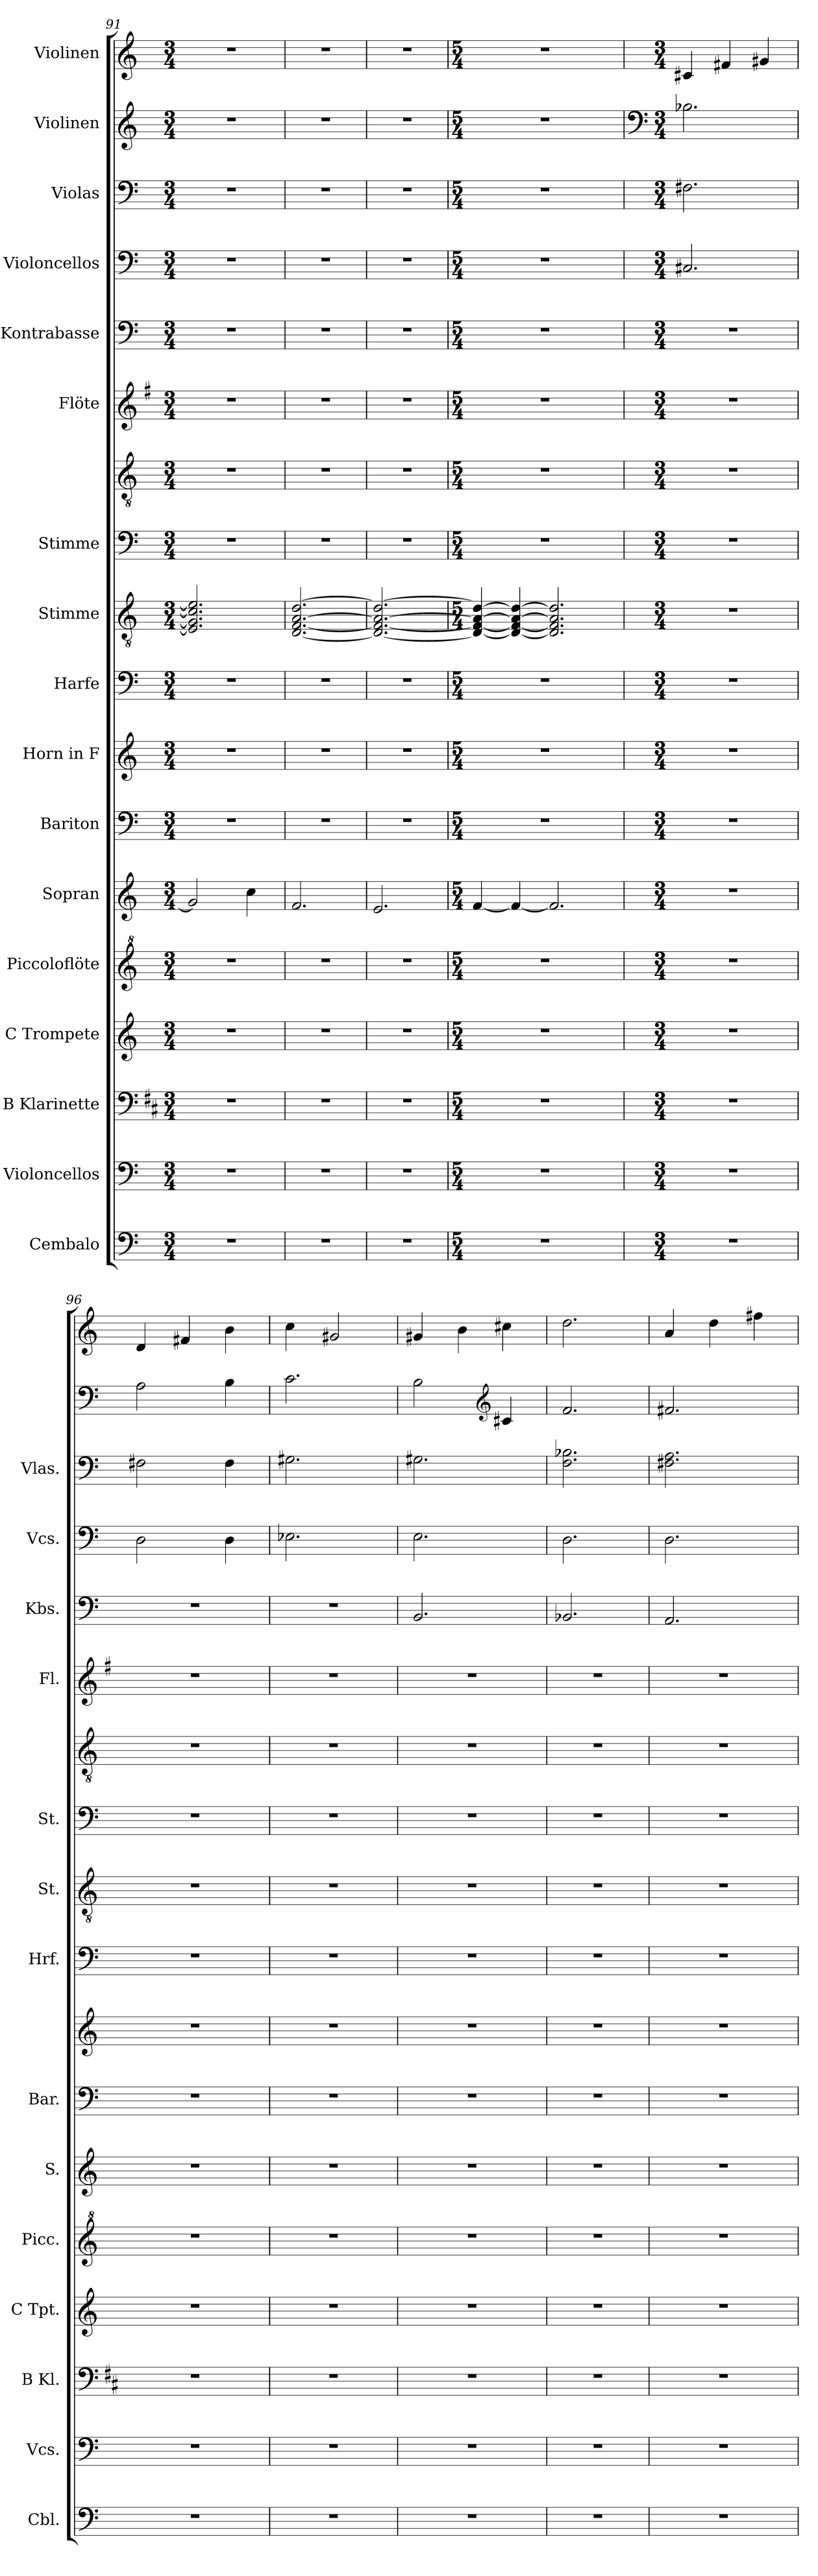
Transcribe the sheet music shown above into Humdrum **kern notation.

**kern	**kern	**kern	**kern	**kern	**kern	**kern	**kern	**kern	**kern	**kern	**kern	**kern	**kern	**kern	**kern	**kern	**kern
*part17	*part16	*part15	*part14	*part13	*part12	*part11	*part10	*part9	*part8	*part7	*part7	*part6	*part5	*part4	*part3	*part2	*part1
*staff18	*staff17	*staff16	*staff15	*staff14	*staff13	*staff12	*staff11	*staff10	*staff9	*staff8	*staff7	*staff6	*staff5	*staff4	*staff3	*staff2	*staff1
*I"Cembalo	*I"Violoncellos	*I"B Klarinette	*I"C Trompete	*I"Piccoloflöte	*I"Sopran	*I"Bariton	*I"Horn in F	*I"Harfe	*I"Stimme	*I"Stimme	*	*I"Flöte	*I"Kontrabasse	*I"Violoncellos	*I"Violas	*I"Violinen	*I"Violinen
*I'Cbl.	*I'Vcs.	*I'B Kl.	*I'C Tpt.	*I'Picc.	*I'S.	*I'Bar.	*	*I'Hrf.	*I'St.	*I'St.	*	*I'Fl.	*I'Kbs.	*I'Vcs.	*I'Vlas.	*	*
*clefF4	*clefF4	*clefF4	*clefG2	*clefG^2	*clefG2	*clefF4	*clefG2	*clefF4	*clefGv2	*clefF4	*clefGv2	*clefG2	*clefF4	*clefF4	*clefF4	*clefG2	*clefG2
*	*	*ITrd1c2	*	*ITrd-7c-12	*	*	*ITrd4c7	*	*	*	*	*	*	*	*	*	*
*k[]	*k[]	*k[]	*k[]	*k[]	*k[]	*k[]	*k[b-]	*k[]	*k[]	*k[]	*k[]	*k[f#]	*k[]	*k[]	*k[]	*k[]	*k[]
*M3/4	*M3/4	*M3/4	*M3/4	*M3/4	*M3/4	*M3/4	*M3/4	*M3/4	*M3/4	*M3/4	*M3/4	*M3/4	*M3/4	*M3/4	*M3/4	*M3/4	*M3/4
=91	=91	=91	=91	=91	=91	=91	=91	=91	=91	=91	=91	=91	=91	=91	=91	=91	=91
2.r	2.r	2.r	2.r	2.r	2g/]	2.r	2.r	2.r	2.E-/] 2.G/] 2.c/] 2.e-/]	2.r	2.r	2.r	2.r	2.r	2.r	2.r	2.r
.	.	.	.	.	4cc\	.	.	.	.	.	.	.	.	.	.	.	.
=92	=92	=92	=92	=92	=92	=92	=92	=92	=92	=92	=92	=92	=92	=92	=92	=92	=92
2.r	2.r	2.r	2.r	2.r	2.f/	2.r	2.r	2.r	[2.D/ [2.F/ [2.A/ [2.d/	2.r	2.r	2.r	2.r	2.r	2.r	2.r	2.r
=93	=93	=93	=93	=93	=93	=93	=93	=93	=93	=93	=93	=93	=93	=93	=93	=93	=93
2.r	2.r	2.r	2.r	2.r	2.e/	2.r	2.r	2.r	2.D/_ 2.F/_ 2.A/_ 2.d/_	2.r	2.r	2.r	2.r	2.r	2.r	2.r	2.r
!!LO:PB:g=z
=94	=94	=94	=94	=94	=94	=94	=94	=94	=94	=94	=94	=94	=94	=94	=94	=94	=94
*M5/4	*M5/4	*M5/4	*M5/4	*M5/4	*M5/4	*M5/4	*M5/4	*M5/4	*M5/4	*M5/4	*M5/4	*M5/4	*M5/4	*M5/4	*M5/4	*M5/4	*M5/4
4%5r	4%5r	4%5r	4%5r	4%5r	[4f/	4%5r	4%5r	4%5r	4D/_ 4F/_ 4A/_ 4d/_	4%5r	4%5r	4%5r	4%5r	4%5r	4%5r	4%5r	4%5r
.	.	.	.	.	4f/_	.	.	.	4D/_ 4F/_ 4A/_ 4d/_	.	.	.	.	.	.	.	.
.	.	.	.	.	2.f/]	.	.	.	2.D/] 2.F/] 2.A/] 2.d/]	.	.	.	.	.	.	.	.
=95	=95	=95	=95	=95	=95	=95	=95	=95	=95	=95	=95	=95	=95	=95	=95	=95	=95
*	*	*	*	*	*	*	*	*	*	*	*	*	*	*	*	*clefF4	*
*M3/4	*M3/4	*M3/4	*M3/4	*M3/4	*M3/4	*M3/4	*M3/4	*M3/4	*M3/4	*M3/4	*M3/4	*M3/4	*M3/4	*M3/4	*M3/4	*M3/4	*M3/4
*	*	*	*	*	*	*	*	*	*	*	*	*	*	*	*	*	*MM78
2.r	2.r	2.r	2.r	2.r	2.r	2.r	2.r	2.r	2.r	2.r	2.r	2.r	2.r	2.C#X/	2.F#X\	2.B-X\	4c#X/
.	.	.	.	.	.	.	.	.	.	.	.	.	.	.	.	.	4f#X/
.	.	.	.	.	.	.	.	.	.	.	.	.	.	.	.	.	4g#X/
=96	=96	=96	=96	=96	=96	=96	=96	=96	=96	=96	=96	=96	=96	=96	=96	=96	=96
2.r	2.r	2.r	2.r	2.r	2.r	2.r	2.r	2.r	2.r	2.r	2.r	2.r	2.r	2D\	2F#X\	2A\	4d/
.	.	.	.	.	.	.	.	.	.	.	.	.	.	.	.	.	4f#X/
.	.	.	.	.	.	.	.	.	.	.	.	.	.	4D\	4F#\	4B\	4b\
=97	=97	=97	=97	=97	=97	=97	=97	=97	=97	=97	=97	=97	=97	=97	=97	=97	=97
2.r	2.r	2.r	2.r	2.r	2.r	2.r	2.r	2.r	2.r	2.r	2.r	2.r	2.r	2.E-X\	2.G#X\	2.c\	4cc\
.	.	.	.	.	.	.	.	.	.	.	.	.	.	.	.	.	2g#X/
=98	=98	=98	=98	=98	=98	=98	=98	=98	=98	=98	=98	=98	=98	=98	=98	=98	=98
2.r	2.r	2.r	2.r	2.r	2.r	2.r	2.r	2.r	2.r	2.r	2.r	2.r	2.BB/	2.E\	2.G#X\	2B\	4g#X/
.	.	.	.	.	.	.	.	.	.	.	.	.	.	.	.	.	4b\
*	*	*	*	*	*	*	*	*	*	*	*	*	*	*	*	*clefG2	*
.	.	.	.	.	.	.	.	.	.	.	.	.	.	.	.	4c#X/	4cc#X\
=99	=99	=99	=99	=99	=99	=99	=99	=99	=99	=99	=99	=99	=99	=99	=99	=99	=99
2.r	2.r	2.r	2.r	2.r	2.r	2.r	2.r	2.r	2.r	2.r	2.r	2.r	2.BB-X/	2.D\	2.F\ 2.B-X\	2.f/	2.dd\
=100	=100	=100	=100	=100	=100	=100	=100	=100	=100	=100	=100	=100	=100	=100	=100	=100	=100
2.r	2.r	2.r	2.r	2.r	2.r	2.r	2.r	2.r	2.r	2.r	2.r	2.r	2.AA/	2.D\	2.F#X\ 2.A\	2.f#X/	4a/
.	.	.	.	.	.	.	.	.	.	.	.	.	.	.	.	.	4dd\
.	.	.	.	.	.	.	.	.	.	.	.	.	.	.	.	.	4ff#X\
=	=	=	=	=	=	=	=	=	=	=	=	=	=	=	=	=	=
*-	*-	*-	*-	*-	*-	*-	*-	*-	*-	*-	*-	*-	*-	*-	*-	*-	*-
